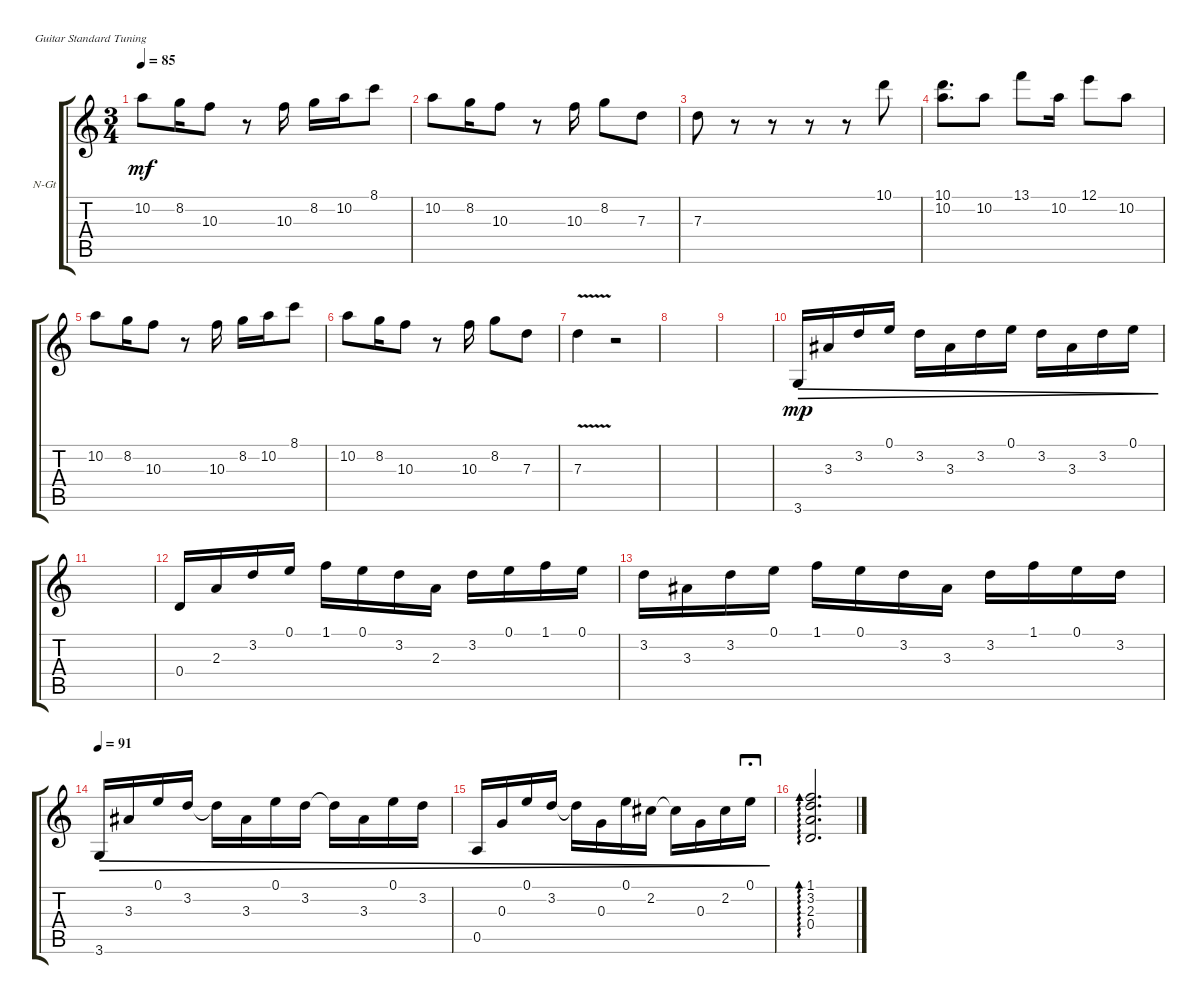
\defaultSystemsLayout 4
\bracketExtendMode groupsimilarinstruments
\firstSystemTrackNameOrientation horizontal
\otherSystemsTrackNameOrientation horizontal
\track ("Nylon Guitar" "N-Gt") {instrument acousticguitarnylon}
\staff {score tabs}
\tuning (E4 B3 G3 D3 A2 E2)
\ts (3 4)
\tempo 85
\clef g2
\ks c
10.2.8{dy mf} 8.2.16 10.3.8 r.8 10.3.16 8.2.16 10.2.16 8.1.8 |
10.2.8 8.2.16 10.3.8 r.8 10.3.16 8.2.8 7.3.8 |
7.3.8 r.8 r.8 r.8 r.8 10.1.8 |
(10.1 10.2).8{d} 10.2.8 13.1.8 10.2.16 12.1.8 10.2.8 |
10.2.8 8.2.16 10.3.8 r.8 10.3.16 8.2.16 10.2.16 8.1.8 |
10.2.8 8.2.16 10.3.8 r.8 10.3.16 8.2.8 7.3.8 |
7.3{v}.4 r.2 |
|
|
3.6.16{dec dy mp} 3.3.16{dec} 3.2.16{dec} 0.1.16{dec} 3.2.16{dec} 3.3.16{dec} 3.2.16{dec} 0.1.16{dec} 3.2.16{dec} 3.3.16{dec} 3.2.16{dec} 0.1.16{dec} |
|
0.4.16 2.3.16 3.2.16 0.1.16 1.1.16 0.1.16 3.2.16 2.3.16 3.2.16 0.1.16 1.1.16 0.1.16 |
3.2.16 3.3.16 3.2.16 0.1.16 1.1.16 0.1.16 3.2.16 3.3.16 3.2.16 1.1.16 0.1.16 3.2.16 |
\tempo 91
3.6.16{dec} 3.3.16{dec} 0.1.16{dec} 3.2.16{dec} 3.2{t}.16{dec} 3.3.16{dec} 0.1.16{dec} 3.2.16{dec} 3.2{t}.16{dec} 3.3.16{dec} 0.1.16{dec} 3.2.16{dec} |
0.5.16{dec} 0.3.16{dec} 0.1.16{dec} 3.2.16{dec} 3.2{t}.16{dec} 0.3.16{dec} 0.1.16{dec} 2.2.16{dec} 2.2{t}.16{dec} 0.3.16{dec} 2.2.16{dec} 0.1.16{dec fermata (long 1)} |
(0.4 2.3 3.2 1.1).2{d ad 0}
